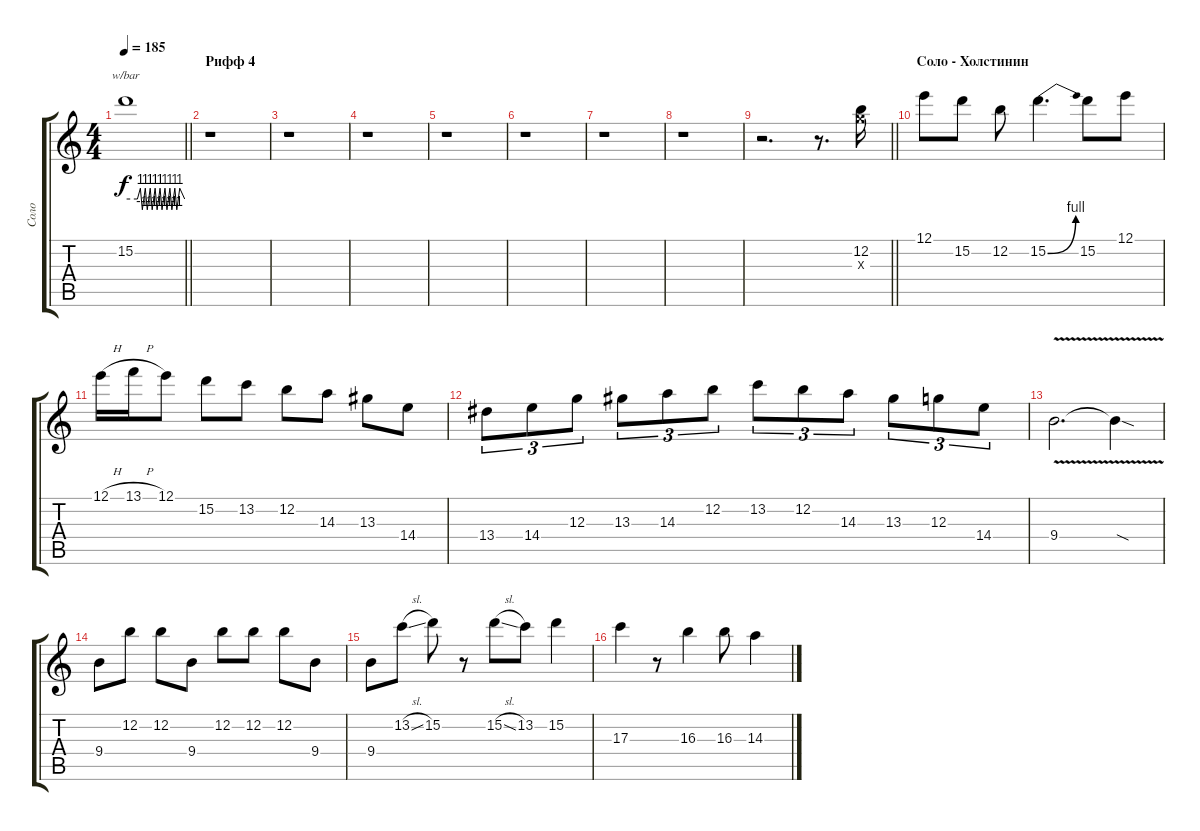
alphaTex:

\track ("Соло" "Соло") {instrument overdrivenguitar}
\staff {score tabs}
\tuning (E4 B3 G3 D3 A2 E2) {hide}
\ts (4 4)
\tempo 185
\clef g2
\barLineRight lightlight
\ks c
15.2.1{tbe (custom default 0 0 12 0 15 4 17 -4 20 4 22 -4 25 4 27 -4 30 4 32 -4 35 4 37 -4 40 4 42 -4 45 4 47 -4 50 4 52 -4 55 4 60 0) dy f} |
\section ("" "Рифф 4")
r.1 |
r.1 |
r.1 |
r.1 |
r.1 |
r.1 |
r.1 |
\barLineRight lightlight
r.2{d} r.8{d} (12.2 12.3{x}).16 |
\section ("" "Соло - Холстинин")
12.1.8 15.2.8 12.2.8 15.2{be (bend 0 0 60 4)}.4{d} 15.2.8 12.1.8 |
12.1{h}.16 13.1{h}.16 12.1.8 15.2.8 13.2.8 12.2.8 14.3.8 13.3.8 14.4.8 |
13.4.8{tu (3 2)} 14.4.8{tu (3 2)} 12.3.8{tu (3 2)} 13.3.8{tu (3 2)} 14.3.8{tu (3 2)} 12.2.8{tu (3 2)} 13.2.8{tu (3 2)} 12.2.8{tu (3 2)} 14.3.8{tu (3 2)} 13.3.8{tu (3 2)} 12.3.8{tu (3 2)} 14.4.8{tu (3 2)} |
9.4{v}.2{d} 9.4{sod t}.4 |
9.4.8 12.2.8 12.2.8 9.4.8 12.2.8 12.2.8 12.2.8 9.4.8 |
9.4.8 13.2{sl}.8 15.2.8 r.8 15.2{sl}.8 13.2.8 15.2.4 |
17.3.4 r.8 16.3.4 16.3.8 14.3.4
